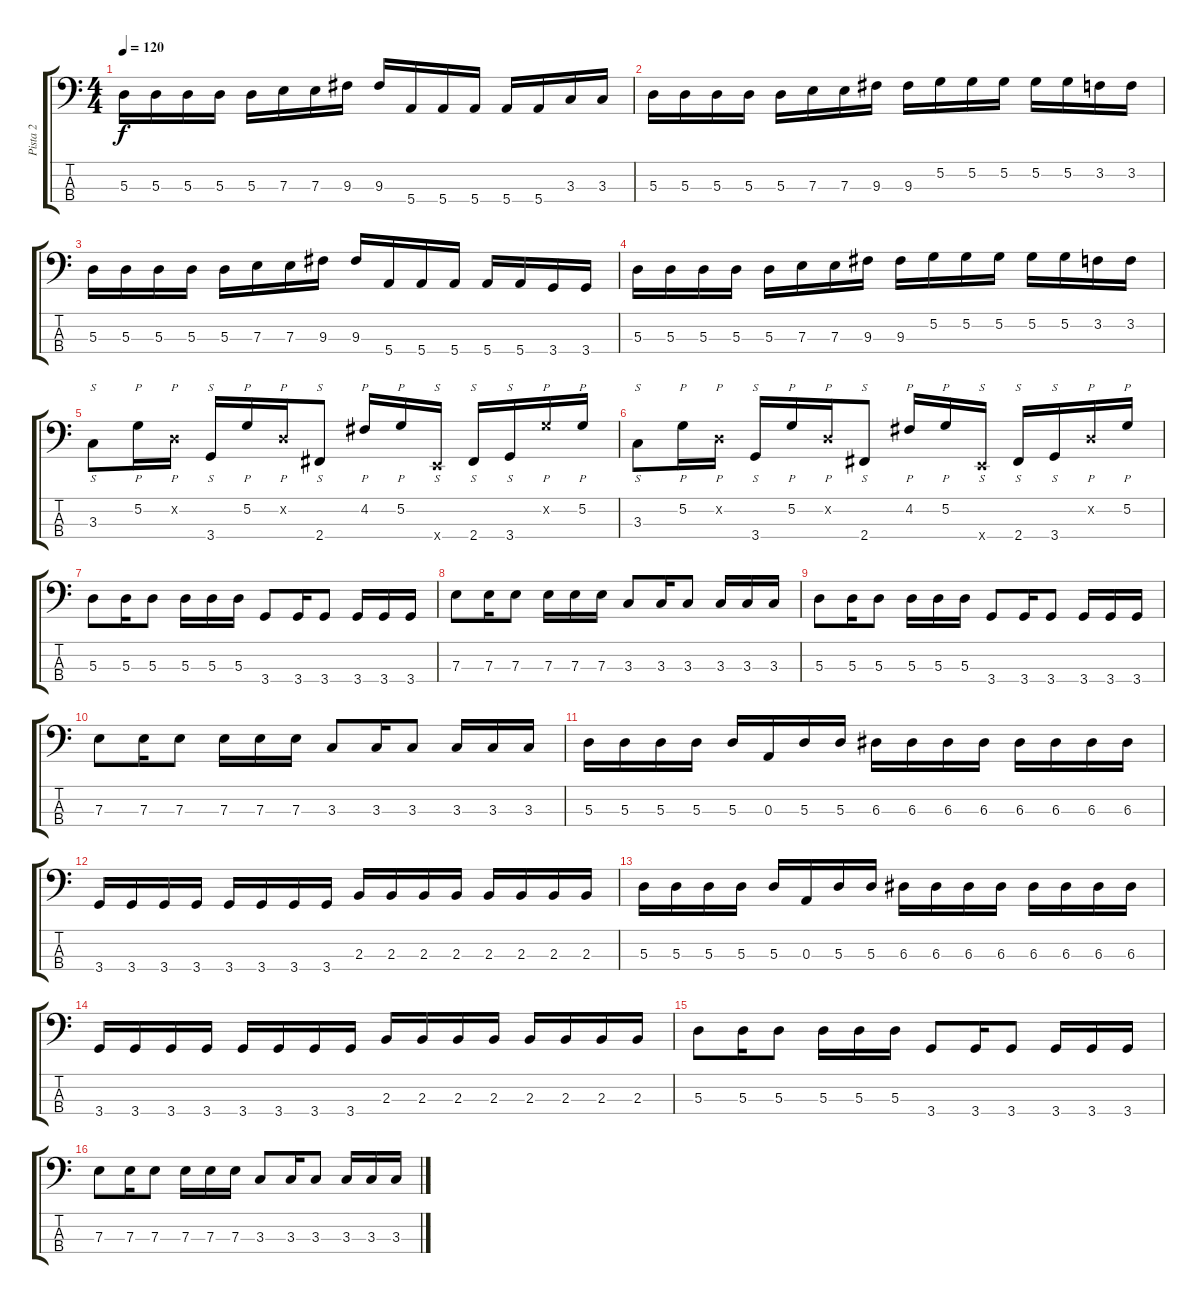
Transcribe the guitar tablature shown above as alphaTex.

\track ("Pista 2" "Pista 2") {instrument electricbassfinger}
\staff {score tabs}
\tuning (G2 D2 A1 E1) {hide}
\ts (4 4)
\tempo 120
\clef f4
\ks c
5.3.16{dy f instrument electricbassfinger} 5.3.16 5.3.16 5.3.16 5.3.16 7.3.16 7.3.16 9.3.16 9.3.16 5.4.16 5.4.16 5.4.16 5.4.16 5.4.16 3.3.16 3.3.16 |
5.3.16 5.3.16 5.3.16 5.3.16 5.3.16 7.3.16 7.3.16 9.3.16 9.3.16 5.2.16 5.2.16 5.2.16 5.2.16 5.2.16 3.2.16 3.2.16 |
5.3.16 5.3.16 5.3.16 5.3.16 5.3.16 7.3.16 7.3.16 9.3.16 9.3.16 5.4.16 5.4.16 5.4.16 5.4.16 5.4.16 3.4.16 3.4.16 |
5.3.16 5.3.16 5.3.16 5.3.16 5.3.16 7.3.16 7.3.16 9.3.16 9.3.16 5.2.16 5.2.16 5.2.16 5.2.16 5.2.16 3.2.16 3.2.16 |
3.3.8{s instrument slapbass1} 5.2.16{p} 0.2{x}.16{p} 3.4.16{s} 5.2.16{p} 0.2{x}.16{p} 2.4.8{s} 4.2.16{p} 5.2.16{p} 0.4{x}.16{s} 2.4.16{s} 3.4.16{s} 5.2{x}.16{p} 5.2.16{p} |
3.3.8{s instrument slapbass1} 5.2.16{p} 0.2{x}.16{p} 3.4.16{s} 5.2.16{p} 0.2{x}.16{p} 2.4.8{s} 4.2.16{p} 5.2.16{p} 0.4{x}.16{s} 2.4.16{s} 3.4.16{s} 0.2{x}.16{p} 5.2.16{p} |
5.3.8{instrument electricbassfinger} 5.3.16 5.3.8 5.3.16 5.3.16 5.3.16 3.4.8 3.4.16 3.4.8 3.4.16 3.4.16 3.4.16 |
7.3.8 7.3.16 7.3.8 7.3.16 7.3.16 7.3.16 3.3.8 3.3.16 3.3.8 3.3.16 3.3.16 3.3.16 |
5.3.8 5.3.16 5.3.8 5.3.16 5.3.16 5.3.16 3.4.8 3.4.16 3.4.8 3.4.16 3.4.16 3.4.16 |
7.3.8 7.3.16 7.3.8 7.3.16 7.3.16 7.3.16 3.3.8 3.3.16 3.3.8 3.3.16 3.3.16 3.3.16 |
5.3.16 5.3.16 5.3.16 5.3.16 5.3.16 0.3.16 5.3.16 5.3.16 6.3.16 6.3.16 6.3.16 6.3.16 6.3.16 6.3.16 6.3.16 6.3.16 |
3.4.16 3.4.16 3.4.16 3.4.16 3.4.16 3.4.16 3.4.16 3.4.16 2.3.16 2.3.16 2.3.16 2.3.16 2.3.16 2.3.16 2.3.16 2.3.16 |
5.3.16 5.3.16 5.3.16 5.3.16 5.3.16 0.3.16 5.3.16 5.3.16 6.3.16 6.3.16 6.3.16 6.3.16 6.3.16 6.3.16 6.3.16 6.3.16 |
3.4.16 3.4.16 3.4.16 3.4.16 3.4.16 3.4.16 3.4.16 3.4.16 2.3.16 2.3.16 2.3.16 2.3.16 2.3.16 2.3.16 2.3.16 2.3.16 |
5.3.8 5.3.16 5.3.8 5.3.16 5.3.16 5.3.16 3.4.8 3.4.16 3.4.8 3.4.16 3.4.16 3.4.16 |
7.3.8 7.3.16 7.3.8 7.3.16 7.3.16 7.3.16 3.3.8 3.3.16 3.3.8 3.3.16 3.3.16 3.3.16
